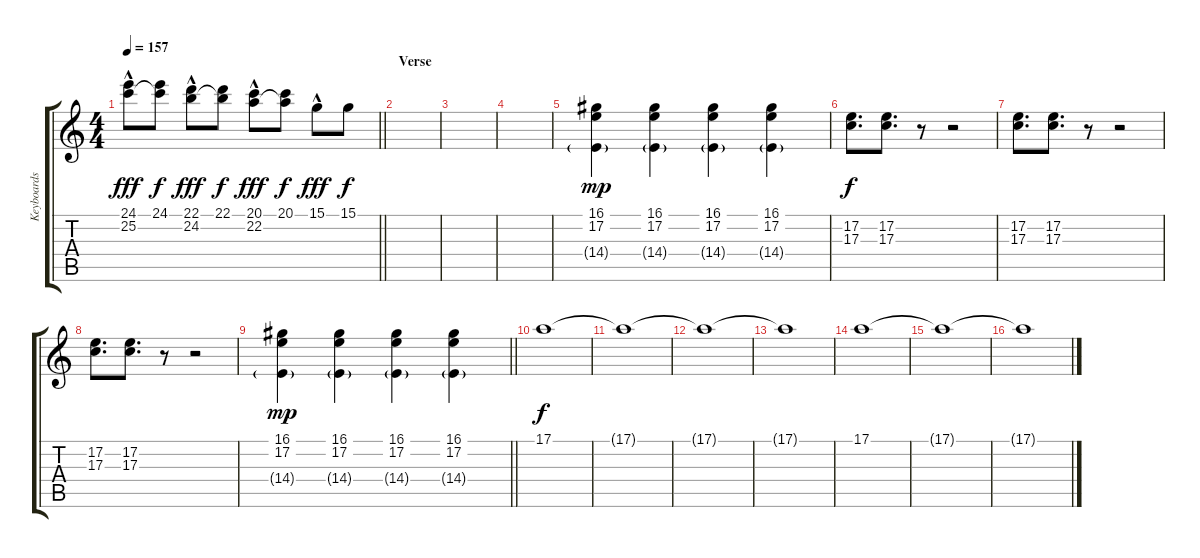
\track ("Keyboards" "Keyboards") {instrument rockorgan}
\staff {score tabs}
\tuning (E4 B3 G3 D3 A2 E2) {hide}
\ts (4 4)
\tempo 157
\clef g2
\barLineRight lightlight
\ks c
(24.1{hac} 25.2).8{dy fff} (24.1 25.2{t}).8{dy f} (22.1{hac} 24.2).8{dy fff} (22.1 24.2{t}).8{dy f} (20.1{hac} 22.2).8{dy fff} (20.1 22.2{t}).8{dy f} 15.1{hac}.8{dy fff} 15.1.8{dy f} |
\section ("" "Verse")
|
|
|
(16.1 17.2 14.4{g}).4{dy mp} (16.1 17.2 14.4{g}).4 (16.1 17.2 14.4{g}).4 (16.1 17.2 14.4{g}).4 |
(17.2 17.3).8{d dy f} (17.2 17.3).8{d} r.8 r.2 |
(17.2 17.3).8{d} (17.2 17.3).8{d} r.8 r.2 |
(17.2 17.3).8{d} (17.2 17.3).8{d} r.8 r.2 |
\barLineRight lightlight
(16.1 17.2 14.4{g}).4{dy mp} (16.1 17.2 14.4{g}).4 (16.1 17.2 14.4{g}).4 (16.1 17.2 14.4{g}).4 |
\section ("" "")
17.1.1{dy f} |
17.1{t}.1 |
17.1{t}.1 |
17.1{t}.1 |
17.1.1{volume 10} |
17.1{t}.1 |
17.1{t}.1
